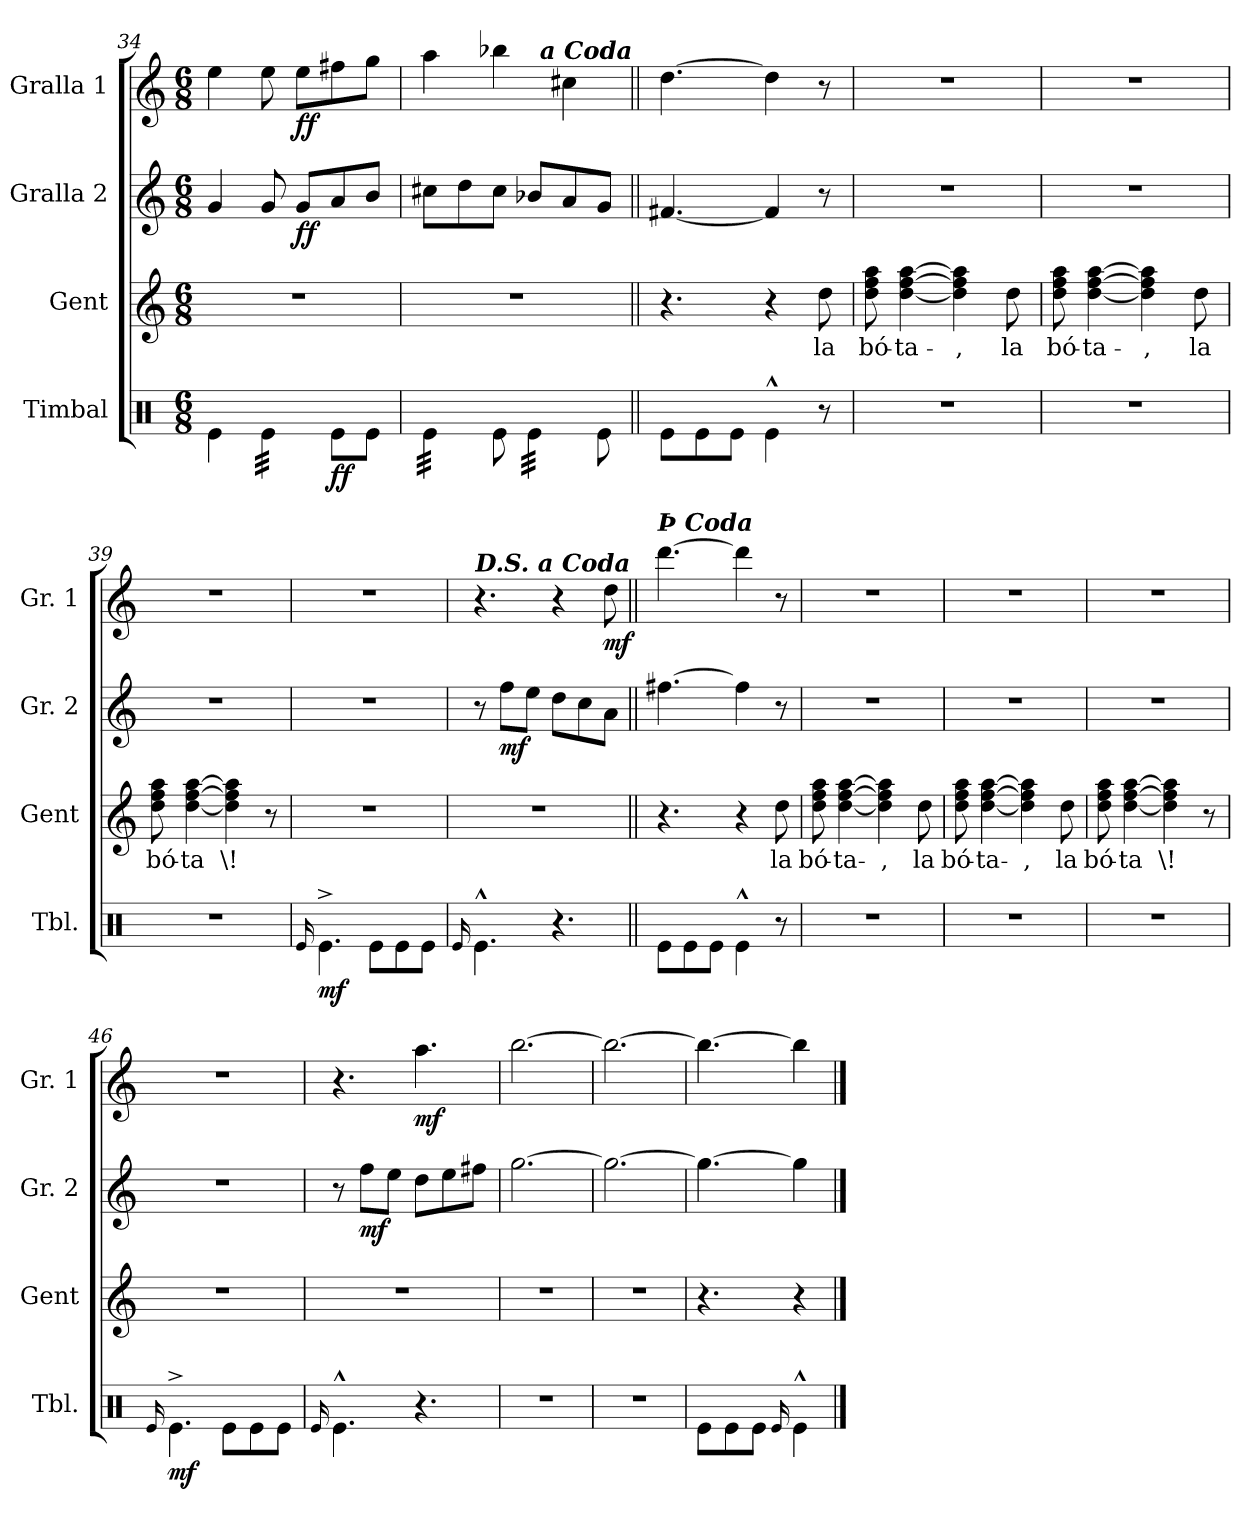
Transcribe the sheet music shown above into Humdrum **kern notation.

**kern	**dynam	**kern	**text	**kern	**dynam	**kern	**dynam
*part4	*part4	*part3	*part3	*part2	*part2	*part1	*part1
*staff4	*staff4	*staff3	*staff3	*staff2	*staff2	*staff1	*staff1
*I"Timbal	*	*I"Gent	*	*I"Gralla 2	*	*I"Gralla 1	*
*I'Tbl.	*	*I'Gent	*	*I'Gr. 2	*	*I'Gr. 1	*
*clefX	*	*clefG2	*	*clefG2	*	*clefG2	*
*k[]	*	*k[]	*	*k[]	*	*k[]	*
*C:	*	*C:	*	*C:	*	*C:	*
*M6/8	*	*M6/8	*	*M6/8	*	*M6/8	*
=34	=34	=34	=34	=34	=34	=34	=34
4Re\	.	2.r	.	4g/	.	4ee\	.
*tremolo	*	*	*	*	*	*	*
32Re\LLL	.	.	.	8g/	.	8ee\	.
32Re\	.	.	.	.	.	.	.
32Re\	.	.	.	.	.	.	.
32Re\	.	.	.	.	.	.	.
!	!	!	!	!	!LO:DY:b	!	!LO:DY:b
32Re\	.	.	.	8g/L	ff	8ee\L	ff
32Re\	.	.	.	.	.	.	.
32Re\	.	.	.	.	.	.	.
32Re\JJJ	.	.	.	.	.	.	.
*Xtremolo	*	*	*	*	*	*	*
!	!LO:DY:b	!	!	!	!	!	!
8Re\L	ff	.	.	8a/	.	8ff#X\	.
8Re\J	.	.	.	8b/J	.	8gg\J	.
=35	=35	=35	=35	=35	=35	=35	=35
*tremolo	*	*	*	*	*	*	*
32Re\LLL	.	2.r	.	8cc#X\L	.	4aa\	.
32Re\	.	.	.	.	.	.	.
32Re\	.	.	.	.	.	.	.
32Re\	.	.	.	.	.	.	.
32Re\	.	.	.	8dd\	.	.	.
32Re\	.	.	.	.	.	.	.
32Re\	.	.	.	.	.	.	.
32Re\JJJ	.	.	.	.	.	.	.
*Xtremolo	*	*	*	*	*	*	*
8Re\	.	.	.	8cc#\J	.	4bb-X\	.
*tremolo	*	*	*	*	*	*	*
32Re\LLL	.	.	.	8b-X/L	.	.	.
32Re\	.	.	.	.	.	.	.
32Re\	.	.	.	.	.	.	.
32Re\	.	.	.	.	.	.	.
32Re\	.	.	.	8a/	.	4cc#X\	.
32Re\	.	.	.	.	.	.	.
32Re\	.	.	.	.	.	.	.
32Re\JJJ	.	.	.	.	.	.	.
*Xtremolo	*	*	*	*	*	*	*
8Re\	.	.	.	8g/J	.	.	.
!	!	!	!	!	!	!LO:TX:a:Bi:rj:t=a Coda	!
=36||	=36||	=36||	=36||	=36||	=36||	=36||	=36||
8Re\L	.	4.r	.	[4.f#X/	.	[4.dd\	.
8Re\	.	.	.	.	.	.	.
8Re\J	.	.	.	.	.	.	.
4Re^^>\	.	4r	.	4f#/]	.	4dd\]	.
!	!	!	!LO:LY:b	!	!	!	!
8r	.	8dd\	la	8r	.	8r	.
=37	=37	=37	=37	=37	=37	=37	=37
!	!	!	!LO:LY:b	!	!	!	!
2.r	.	8dd\ 8ff\ 8aa\	bó-	2.r	.	2.r	.
!	!	!	!LO:LY:b	!	!	!	!
.	.	[4dd\ [4ff\ [4aa\	-ta-	.	.	.	.
!	!	!	!LO:LY:b	!	!	!	!
.	.	4dd\] 4ff\] 4aa\]	-,	.	.	.	.
!	!	!	!LO:LY:b	!	!	!	!
.	.	8dd\	la	.	.	.	.
=38	=38	=38	=38	=38	=38	=38	=38
!	!	!	!LO:LY:b	!	!	!	!
2.r	.	8dd\ 8ff\ 8aa\	bó-	2.r	.	2.r	.
!	!	!	!LO:LY:b	!	!	!	!
.	.	[4dd\ [4ff\ [4aa\	-ta-	.	.	.	.
!	!	!	!LO:LY:b	!	!	!	!
.	.	4dd\] 4ff\] 4aa\]	-,	.	.	.	.
!	!	!	!LO:LY:b	!	!	!	!
.	.	8dd\	la	.	.	.	.
=39	=39	=39	=39	=39	=39	=39	=39
!	!	!	!LO:LY:b	!	!	!	!
2.r	.	8dd\ 8ff\ 8aa\	bó-	2.r	.	2.r	.
!	!	!	!LO:LY:b	!	!	!	!
.	.	[4dd\ [4ff\ [4aa\	-ta	.	.	.	.
!	!	!	!LO:LY:b	!	!	!	!
.	.	4dd\] 4ff\] 4aa\]	\!	.	.	.	.
.	.	8r	.	.	.	.	.
!!LO:PB:g=z
=40	=40	=40	=40	=40	=40	=40	=40
16qqRe/	.	.	.	.	.	.	.
!	!LO:DY:b	!	!	!	!	!	!
4.Re^>\	mf	2.r	.	2.r	.	2.r	.
8Re\L	.	.	.	.	.	.	.
8Re\	.	.	.	.	.	.	.
8Re\J	.	.	.	.	.	.	.
=41	=41	=41	=41	=41	=41	=41	=41
16qqRe/	.	.	.	.	.	.	.
4.Re^^>\	.	2.r	.	8r	.	4.r	.
!	!	!	!	!	!LO:DY:b	!	!
.	.	.	.	8ff\L	mf	.	.
.	.	.	.	8ee\J	.	.	.
4.r	.	.	.	8dd\L	.	4r	.
.	.	.	.	8cc\	.	.	.
!	!	!	!	!	!	!	!LO:DY:b
.	.	.	.	8a\J	.	8dd\	mf
!	!	!	!	!	!	!LO:TX:a:Bi:rj:t=D.S. a Coda	!
=42||	=42||	=42||	=42||	=42||	=42||	=42||	=42||
!	!	!	!	!	!	!LO:TX:a:Bi:t=Þ Coda	!
8Re\L	.	4.r	.	[4.ff#X\	.	[4.ddd\	.
8Re\	.	.	.	.	.	.	.
8Re\J	.	.	.	.	.	.	.
4Re^^>\	.	4r	.	4ff#\]	.	4ddd\]	.
!	!	!	!LO:LY:b	!	!	!	!
8r	.	8dd\	la	8r	.	8r	.
=43	=43	=43	=43	=43	=43	=43	=43
!	!	!	!LO:LY:b	!	!	!	!
2.r	.	8dd\ 8ff\ 8aa\	bó-	2.r	.	2.r	.
!	!	!	!LO:LY:b	!	!	!	!
.	.	[4dd\ [4ff\ [4aa\	-ta-	.	.	.	.
!	!	!	!LO:LY:b	!	!	!	!
.	.	4dd\] 4ff\] 4aa\]	-,	.	.	.	.
!	!	!	!LO:LY:b	!	!	!	!
.	.	8dd\	la	.	.	.	.
=44	=44	=44	=44	=44	=44	=44	=44
!	!	!	!LO:LY:b	!	!	!	!
2.r	.	8dd\ 8ff\ 8aa\	bó-	2.r	.	2.r	.
!	!	!	!LO:LY:b	!	!	!	!
.	.	[4dd\ [4ff\ [4aa\	-ta-	.	.	.	.
!	!	!	!LO:LY:b	!	!	!	!
.	.	4dd\] 4ff\] 4aa\]	-,	.	.	.	.
!	!	!	!LO:LY:b	!	!	!	!
.	.	8dd\	la	.	.	.	.
=45	=45	=45	=45	=45	=45	=45	=45
!	!	!	!LO:LY:b	!	!	!	!
2.r	.	8dd\ 8ff\ 8aa\	bó-	2.r	.	2.r	.
!	!	!	!LO:LY:b	!	!	!	!
.	.	[4dd\ [4ff\ [4aa\	-ta	.	.	.	.
!	!	!	!LO:LY:b	!	!	!	!
.	.	4dd\] 4ff\] 4aa\]	\!	.	.	.	.
.	.	8r	.	.	.	.	.
=46	=46	=46	=46	=46	=46	=46	=46
16qqRe/	.	.	.	.	.	.	.
!	!LO:DY:b	!	!	!	!	!	!
4.Re^>\	mf	2.r	.	2.r	.	2.r	.
8Re\L	.	.	.	.	.	.	.
8Re\	.	.	.	.	.	.	.
8Re\J	.	.	.	.	.	.	.
!!LO:LB:g=z
=47	=47	=47	=47	=47	=47	=47	=47
16qqRe/	.	.	.	.	.	.	.
4.Re^^>\	.	2.r	.	8r	.	4.r	.
!	!	!	!	!	!LO:DY:b	!	!
.	.	.	.	8ff\L	mf	.	.
.	.	.	.	8ee\J	.	.	.
!	!	!	!	!	!	!	!LO:DY:b
4.r	.	.	.	8dd\L	.	4.aa\	mf
.	.	.	.	8ee\	.	.	.
.	.	.	.	8ff#X\J	.	.	.
=48	=48	=48	=48	=48	=48	=48	=48
2.r	.	2.r	.	[2.gg\	.	[2.bb\	.
=49	=49	=49	=49	=49	=49	=49	=49
2.r	.	2.r	.	2.gg\_	.	2.bb\_	.
=50	=50	=50	=50	=50	=50	=50	=50
8Re\L	.	4.r	.	4.gg\_	.	4.bb\_	.
8Re\	.	.	.	.	.	.	.
8Re\J	.	.	.	.	.	.	.
16qqRe/	.	.	.	.	.	.	.
4Re^^>\	.	4r	.	4gg\]	.	4bb\]	.
==	==	==	==	==	==	==	==
*-	*-	*-	*-	*-	*-	*-	*-
